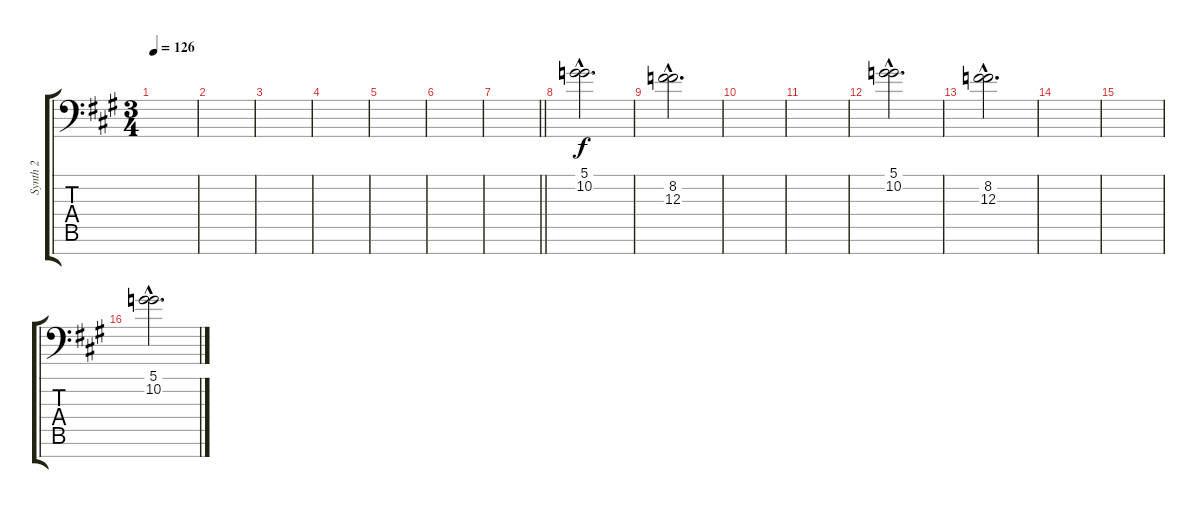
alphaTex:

\track ("Synth 2" "Synth 2") {instrument voiceoohs}
\staff {score tabs}
\tuning (D4 A3 F3 C3 G2 D2 A1) {hide}
\ts (3 4)
\tempo 126
\clef f4
\ks f#minor
|
|
|
|
|
|
\barLineRight lightlight
|
(5.1{hac} 10.2{hac}).2{d} |
(8.2{hac} 12.3{hac}).2{d} |
|
|
(5.1{hac} 10.2{hac}).2{d} |
(8.2{hac} 12.3{hac}).2{d} |
|
|
(5.1{hac} 10.2{hac}).2{d}
